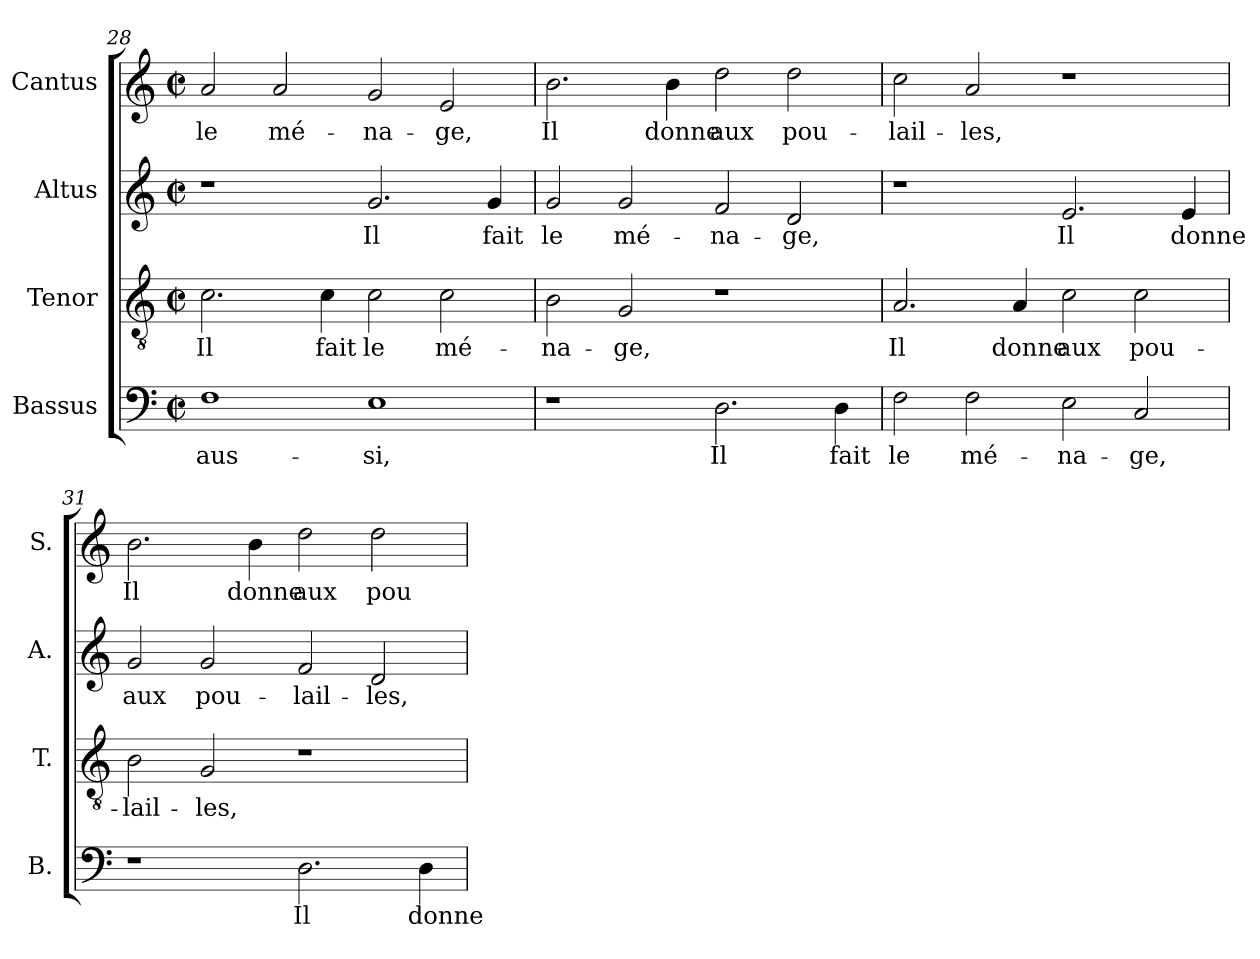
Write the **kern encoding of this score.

**kern	**text	**kern	**text	**kern	**text	**kern	**text
*part4	*part4	*part3	*part3	*part2	*part2	*part1	*part1
*staff4	*staff4	*staff3	*staff3	*staff2	*staff2	*staff1	*staff1
*I"Bassus	*	*I"Tenor	*	*I"Altus	*	*I"Cantus	*
*I'B.	*	*I'T.	*	*I'A.	*	*I'S.	*
*clefF4	*	*clefGv2	*	*clefG2	*	*clefG2	*
*	*	*ITrd7c12	*	*	*	*	*
*k[]	*	*k[]	*	*k[]	*	*k[]	*
*C:	*	*C:	*	*C:	*	*C:	*
*M2/2	*	*M2/2	*	*M2/2	*	*M2/2	*
*met(c|)	*	*met(c|)	*	*met(c|)	*	*met(c|)	*
=28	=28	=28	=28	=28	=28	=28	=28
!	!LO:LY:b:color=#000000	!	!	!	!	!	!
!	!	!	!LO:LY:b:color=#000000	!	!	!	!
!	!	!	!	!	!	!	!LO:LY:b:color=#000000
1Fi	aus-	2.Ci\	Il	1r	.	2ai/	le
!	!	!	!	!	!	!	!LO:LY:b:color=#000000
.	.	.	.	.	.	2ai/	mé-
!	!	!	!LO:LY:b:color=#000000	!	!	!	!
.	.	4Ci\	fait	.	.	.	.
!	!LO:LY:b:color=#000000	!	!	!	!	!	!
!	!	!	!LO:LY:b:color=#000000	!	!	!	!
!	!	!	!	!	!LO:LY:b:color=#000000	!	!
!	!	!	!	!	!	!	!LO:LY:b:color=#000000
1Ei	-si,	2Ci\	le	2.gi/	Il	2gi/	-na-
!	!	!	!LO:LY:b:color=#000000	!	!	!	!
!	!	!	!	!	!	!	!LO:LY:b:color=#000000
.	.	2Ci\	mé-	.	.	2ei/	-ge,
!	!	!	!	!	!LO:LY:b:color=#000000	!	!
.	.	.	.	4gi/	fait	.	.
=29	=29	=29	=29	=29	=29	=29	=29
!	!	!	!LO:LY:b:color=#000000	!	!	!	!
!	!	!	!	!	!LO:LY:b:color=#000000	!	!
!	!	!	!	!	!	!	!LO:LY:b:color=#000000
1r	.	2BBi\	-na-	2gi/	le	2.bi\	Il
!	!	!	!LO:LY:b:color=#000000	!	!	!	!
!	!	!	!	!	!LO:LY:b:color=#000000	!	!
.	.	2GGi/	-ge,	2gi/	mé-	.	.
!	!	!	!	!	!	!	!LO:LY:b:color=#000000
.	.	.	.	.	.	4bi\	donne
!	!LO:LY:b:color=#000000	!	!	!	!	!	!
!	!	!	!	!	!LO:LY:b:color=#000000	!	!
!	!	!	!	!	!	!	!LO:LY:b:color=#000000
2.Di\	Il	1r	.	2fi/	-na-	2ddi\	aux
!	!	!	!	!	!LO:LY:b:color=#000000	!	!
!	!	!	!	!	!	!	!LO:LY:b:color=#000000
.	.	.	.	2di/	-ge,	2ddi\	pou-
!	!LO:LY:b:color=#000000	!	!	!	!	!	!
4Di\	fait	.	.	.	.	.	.
=30	=30	=30	=30	=30	=30	=30	=30
!	!LO:LY:b:color=#000000	!	!	!	!	!	!
!	!	!	!LO:LY:b:color=#000000	!	!	!	!
!	!	!	!	!	!	!	!LO:LY:b:color=#000000
2Fi\	le	2.AAi/	Il	1r	.	2cci\	-lail-
!	!LO:LY:b:color=#000000	!	!	!	!	!	!
!	!	!	!	!	!	!	!LO:LY:b:color=#000000
2Fi\	mé-	.	.	.	.	2ai/	-les,
!	!	!	!LO:LY:b:color=#000000	!	!	!	!
.	.	4AAi/	donne	.	.	.	.
!	!LO:LY:b:color=#000000	!	!	!	!	!	!
!	!	!	!LO:LY:b:color=#000000	!	!	!	!
!	!	!	!	!	!LO:LY:b:color=#000000	!	!
2Ei\	-na-	2Ci\	aux	2.ei/	Il	1r	.
!	!LO:LY:b:color=#000000	!	!	!	!	!	!
!	!	!	!LO:LY:b:color=#000000	!	!	!	!
2Ci/	-ge,	2Ci\	pou-	.	.	.	.
!	!	!	!	!	!LO:LY:b:color=#000000	!	!
.	.	.	.	4ei/	donne	.	.
=31	=31	=31	=31	=31	=31	=31	=31
!	!	!	!LO:LY:b:color=#000000	!	!	!	!
!	!	!	!	!	!LO:LY:b:color=#000000	!	!
!	!	!	!	!	!	!	!LO:LY:b:color=#000000
1r	.	2BBi\	-lail-	2gi/	aux	2.bi\	Il
!	!	!	!LO:LY:b:color=#000000	!	!	!	!
!	!	!	!	!	!LO:LY:b:color=#000000	!	!
.	.	2GGi/	-les,	2gi/	pou-	.	.
!	!	!	!	!	!	!	!LO:LY:b:color=#000000
.	.	.	.	.	.	4bi\	donne
!	!LO:LY:b:color=#000000	!	!	!	!	!	!
!	!	!	!	!	!LO:LY:b:color=#000000	!	!
!	!	!	!	!	!	!	!LO:LY:b:color=#000000
2.Di\	Il	1r	.	2fi/	-lail-	2ddi\	aux
!	!	!	!	!	!LO:LY:b:color=#000000	!	!
!	!	!	!	!	!	!	!LO:LY:b:color=#000000
.	.	.	.	2di/	-les,	2ddi\	pou-
!	!LO:LY:b:color=#000000	!	!	!	!	!	!
4Di\	donne	.	.	.	.	.	.
=	=	=	=	=	=	=	=
*-	*-	*-	*-	*-	*-	*-	*-
